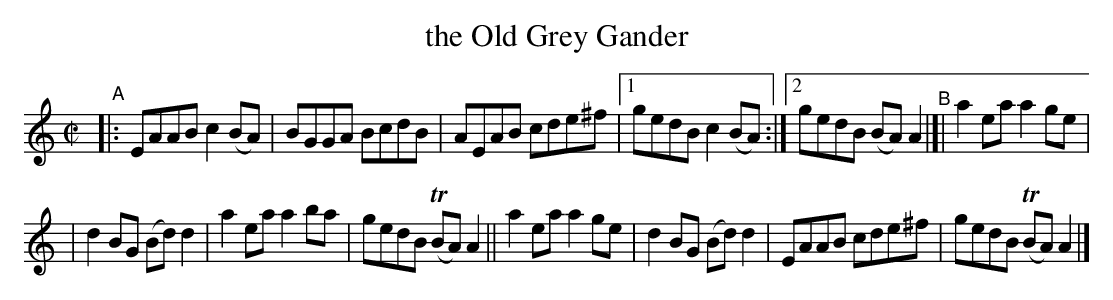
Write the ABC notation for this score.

X:1
T: the Old Grey Gander
M: C|
L: 1/8
K: Am
"^A"\
|: EAAB c2(BA) | BGGA BcdB | AEAB cde^f |\
[1 gedB c2(BA) :|[2 gedB (BA)A2 "^B"|[| a2 ea a2 ge |
| d2BG (Bd)d2 | a2ea a2ba | gedB (TBA)A2 \
|| a2ea a2ge | d2BG (Bd)d2 | EAAB cde^f | gedB (TBA)A2 |]
